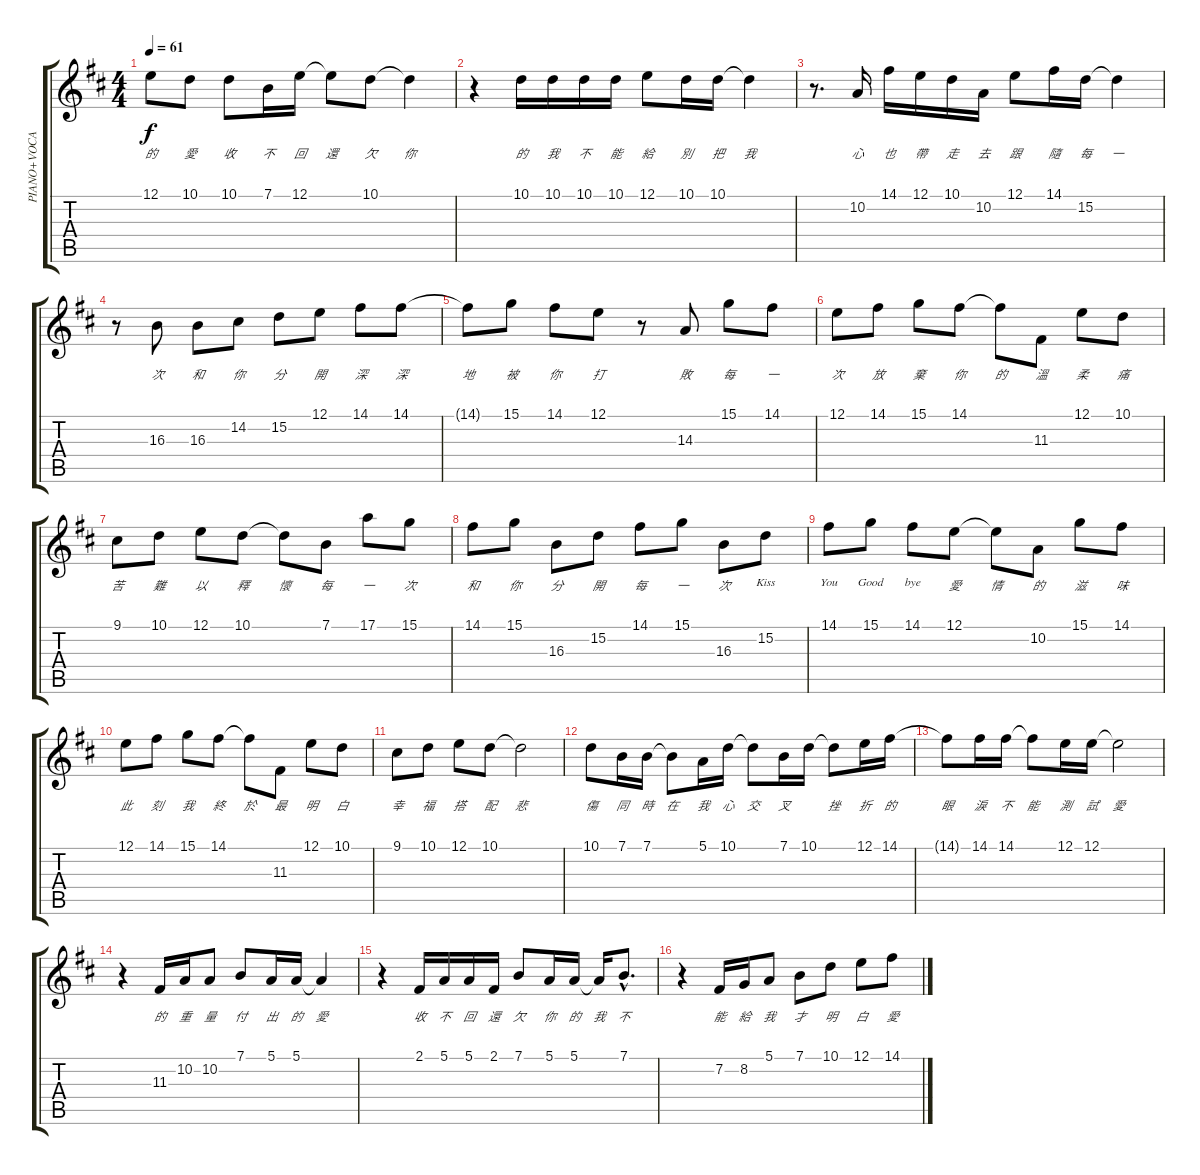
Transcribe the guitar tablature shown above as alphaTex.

\track ("PIANO+VOCAL" "PIANO+VOCA") {instrument honkytonkpiano}
\staff {score tabs}
\tuning (E4 B3 G3 D3 A2 E2) {hide}
\ts (4 4)
\tempo 61
\clef g2
\ks d
12.1.8{lyrics (0 "的") lyrics (1 "") lyrics (2 "") lyrics (3 "") lyrics (4 "") dy f} 10.1.8{lyrics (0 "愛") lyrics (1 "") lyrics (2 "") lyrics (3 "") lyrics (4 "")} 10.1.8{lyrics (0 "收") lyrics (1 "") lyrics (2 "") lyrics (3 "") lyrics (4 "")} 7.1.16{lyrics (0 "不") lyrics (1 "") lyrics (2 "") lyrics (3 "") lyrics (4 "")} 12.1.16{lyrics (0 "回　") lyrics (1 "") lyrics (2 "") lyrics (3 "") lyrics (4 "")} 12.1{t}.8{lyrics (0 "還") lyrics (1 "") lyrics (2 "") lyrics (3 "") lyrics (4 "")} 10.1.8{lyrics (0 "欠") lyrics (1 "") lyrics (2 "") lyrics (3 "") lyrics (4 "")} 10.1{t}.4{lyrics (0 "你") lyrics (1 "") lyrics (2 "") lyrics (3 "") lyrics (4 "")} |
r.4 10.1.16{lyrics (0 "的") lyrics (1 "") lyrics (2 "") lyrics (3 "") lyrics (4 "")} 10.1.16{lyrics (0 "我") lyrics (1 "") lyrics (2 "") lyrics (3 "") lyrics (4 "")} 10.1.16{lyrics (0 "不") lyrics (1 "") lyrics (2 "") lyrics (3 "") lyrics (4 "")} 10.1.16{lyrics (0 "能") lyrics (1 "") lyrics (2 "") lyrics (3 "") lyrics (4 "")} 12.1.8{lyrics (0 "給　") lyrics (1 "") lyrics (2 "") lyrics (3 "") lyrics (4 "")} 10.1.16{lyrics (0 "別") lyrics (1 "") lyrics (2 "") lyrics (3 "") lyrics (4 "")} 10.1.16{lyrics (0 "把") lyrics (1 "") lyrics (2 "") lyrics (3 "") lyrics (4 "")} 10.1{t}.4{lyrics (0 "我") lyrics (1 "") lyrics (2 "") lyrics (3 "") lyrics (4 "")} |
r.8{d} 10.2.16{lyrics (0 "心") lyrics (1 "") lyrics (2 "") lyrics (3 "") lyrics (4 "")} 14.1.16{lyrics (0 "也") lyrics (1 "") lyrics (2 "") lyrics (3 "") lyrics (4 "")} 12.1.16{lyrics (0 "帶") lyrics (1 "") lyrics (2 "") lyrics (3 "") lyrics (4 "")} 10.1.16{lyrics (0 "走") lyrics (1 "") lyrics (2 "") lyrics (3 "") lyrics (4 "")} 10.2.16{lyrics (0 "去") lyrics (1 "") lyrics (2 "") lyrics (3 "") lyrics (4 "")} 12.1.8{lyrics (0 "跟") lyrics (1 "") lyrics (2 "") lyrics (3 "") lyrics (4 "")} 14.1.16{lyrics (0 "隨") lyrics (1 "") lyrics (2 "") lyrics (3 "") lyrics (4 "")} 15.2.16{lyrics (0 "每") lyrics (1 "") lyrics (2 "") lyrics (3 "") lyrics (4 "")} 15.2{t}.4{lyrics (0 "一") lyrics (1 "") lyrics (2 "") lyrics (3 "") lyrics (4 "")} |
r.8 16.3.8{lyrics (0 "次") lyrics (1 "") lyrics (2 "") lyrics (3 "") lyrics (4 "")} 16.3.8{lyrics (0 "和") lyrics (1 "") lyrics (2 "") lyrics (3 "") lyrics (4 "")} 14.2.8{lyrics (0 "你") lyrics (1 "") lyrics (2 "") lyrics (3 "") lyrics (4 "")} 15.2.8{lyrics (0 "分") lyrics (1 "") lyrics (2 "") lyrics (3 "") lyrics (4 "")} 12.1.8{lyrics (0 "開　") lyrics (1 "") lyrics (2 "") lyrics (3 "") lyrics (4 "")} 14.1.8{lyrics (0 "深") lyrics (1 "") lyrics (2 "") lyrics (3 "") lyrics (4 "")} 14.1.8{lyrics (0 "深") lyrics (1 "") lyrics (2 "") lyrics (3 "") lyrics (4 "")} |
14.1{t}.8{lyrics (0 "地") lyrics (1 "") lyrics (2 "") lyrics (3 "") lyrics (4 "")} 15.1.8{lyrics (0 "被") lyrics (1 "") lyrics (2 "") lyrics (3 "") lyrics (4 "")} 14.1.8{lyrics (0 "你") lyrics (1 "") lyrics (2 "") lyrics (3 "") lyrics (4 "")} 12.1.8{lyrics (0 "打") lyrics (1 "") lyrics (2 "") lyrics (3 "") lyrics (4 "")} r.8 14.3.8{lyrics (0 "敗　") lyrics (1 "") lyrics (2 "") lyrics (3 "") lyrics (4 "")} 15.1.8{lyrics (0 "每") lyrics (1 "") lyrics (2 "") lyrics (3 "") lyrics (4 "")} 14.1.8{lyrics (0 "一") lyrics (1 "") lyrics (2 "") lyrics (3 "") lyrics (4 "")} |
12.1.8{lyrics (0 "次") lyrics (1 "") lyrics (2 "") lyrics (3 "") lyrics (4 "")} 14.1.8{lyrics (0 "放") lyrics (1 "") lyrics (2 "") lyrics (3 "") lyrics (4 "")} 15.1.8{lyrics (0 "棄") lyrics (1 "") lyrics (2 "") lyrics (3 "") lyrics (4 "")} 14.1.8{lyrics (0 "你") lyrics (1 "") lyrics (2 "") lyrics (3 "") lyrics (4 "")} 14.1{t}.8{lyrics (0 "的") lyrics (1 "") lyrics (2 "") lyrics (3 "") lyrics (4 "")} 11.3.8{lyrics (0 "溫") lyrics (1 "") lyrics (2 "") lyrics (3 "") lyrics (4 "")} 12.1.8{lyrics (0 "柔") lyrics (1 "") lyrics (2 "") lyrics (3 "") lyrics (4 "")} 10.1.8{lyrics (0 "痛") lyrics (1 "") lyrics (2 "") lyrics (3 "") lyrics (4 "")} |
9.1.8{lyrics (0 "苦") lyrics (1 "") lyrics (2 "") lyrics (3 "") lyrics (4 "")} 10.1.8{lyrics (0 "難") lyrics (1 "") lyrics (2 "") lyrics (3 "") lyrics (4 "")} 12.1.8{lyrics (0 "以") lyrics (1 "") lyrics (2 "") lyrics (3 "") lyrics (4 "")} 10.1.8{lyrics (0 "釋") lyrics (1 "") lyrics (2 "") lyrics (3 "") lyrics (4 "")} 10.1{t}.8{lyrics (0 "懷") lyrics (1 "") lyrics (2 "") lyrics (3 "") lyrics (4 "")} 7.1.8{lyrics (0 "每") lyrics (1 "") lyrics (2 "") lyrics (3 "") lyrics (4 "")} 17.1.8{lyrics (0 "一") lyrics (1 "") lyrics (2 "") lyrics (3 "") lyrics (4 "")} 15.1.8{lyrics (0 "次") lyrics (1 "") lyrics (2 "") lyrics (3 "") lyrics (4 "")} |
14.1.8{lyrics (0 "和") lyrics (1 "") lyrics (2 "") lyrics (3 "") lyrics (4 "")} 15.1.8{lyrics (0 "你") lyrics (1 "") lyrics (2 "") lyrics (3 "") lyrics (4 "")} 16.3.8{lyrics (0 "分") lyrics (1 "") lyrics (2 "") lyrics (3 "") lyrics (4 "")} 15.2.8{lyrics (0 "開　") lyrics (1 "") lyrics (2 "") lyrics (3 "") lyrics (4 "")} 14.1.8{lyrics (0 "每") lyrics (1 "") lyrics (2 "") lyrics (3 "") lyrics (4 "")} 15.1.8{lyrics (0 "一") lyrics (1 "") lyrics (2 "") lyrics (3 "") lyrics (4 "")} 16.3.8{lyrics (0 "次") lyrics (1 "") lyrics (2 "") lyrics (3 "") lyrics (4 "")} 15.2.8{lyrics (0 "Kiss") lyrics (1 "") lyrics (2 "") lyrics (3 "") lyrics (4 "")} |
14.1.8{lyrics (0 "You") lyrics (1 "") lyrics (2 "") lyrics (3 "") lyrics (4 "")} 15.1.8{lyrics (0 "Good") lyrics (1 "") lyrics (2 "") lyrics (3 "") lyrics (4 "")} 14.1.8{lyrics (0 "bye") lyrics (1 "") lyrics (2 "") lyrics (3 "") lyrics (4 "")} 12.1.8{lyrics (0 "愛") lyrics (1 "") lyrics (2 "") lyrics (3 "") lyrics (4 "")} 12.1{t}.8{lyrics (0 "情") lyrics (1 "") lyrics (2 "") lyrics (3 "") lyrics (4 "")} 10.2.8{lyrics (0 "的") lyrics (1 "") lyrics (2 "") lyrics (3 "") lyrics (4 "")} 15.1.8{lyrics (0 "滋") lyrics (1 "") lyrics (2 "") lyrics (3 "") lyrics (4 "")} 14.1.8{lyrics (0 "味　") lyrics (1 "") lyrics (2 "") lyrics (3 "") lyrics (4 "")} |
12.1.8{lyrics (0 "此") lyrics (1 "") lyrics (2 "") lyrics (3 "") lyrics (4 "")} 14.1.8{lyrics (0 "刻　") lyrics (1 "") lyrics (2 "") lyrics (3 "") lyrics (4 "")} 15.1.8{lyrics (0 "我") lyrics (1 "") lyrics (2 "") lyrics (3 "") lyrics (4 "")} 14.1.8{lyrics (0 "終") lyrics (1 "") lyrics (2 "") lyrics (3 "") lyrics (4 "")} 14.1{t}.8{lyrics (0 "於") lyrics (1 "") lyrics (2 "") lyrics (3 "") lyrics (4 "")} 11.3.8{lyrics (0 "最") lyrics (1 "") lyrics (2 "") lyrics (3 "") lyrics (4 "")} 12.1.8{lyrics (0 "明") lyrics (1 "") lyrics (2 "") lyrics (3 "") lyrics (4 "")} 10.1.8{lyrics (0 "白") lyrics (1 "") lyrics (2 "") lyrics (3 "") lyrics (4 "")} |
9.1.8{lyrics (0 "幸") lyrics (1 "") lyrics (2 "") lyrics (3 "") lyrics (4 "")} 10.1.8{lyrics (0 "福") lyrics (1 "") lyrics (2 "") lyrics (3 "") lyrics (4 "")} 12.1.8{lyrics (0 "搭") lyrics (1 "") lyrics (2 "") lyrics (3 "") lyrics (4 "")} 10.1.8{lyrics (0 "配") lyrics (1 "") lyrics (2 "") lyrics (3 "") lyrics (4 "")} 10.1{t}.2{lyrics (0 "悲") lyrics (1 "") lyrics (2 "") lyrics (3 "") lyrics (4 "")} |
10.1.8{lyrics (0 "傷　") lyrics (1 "") lyrics (2 "") lyrics (3 "") lyrics (4 "")} 7.1.16{lyrics (0 "同") lyrics (1 "") lyrics (2 "") lyrics (3 "") lyrics (4 "")} 7.1.16{lyrics (0 "時") lyrics (1 "") lyrics (2 "") lyrics (3 "") lyrics (4 "")} 7.1{t}.8{lyrics (0 "在") lyrics (1 "") lyrics (2 "") lyrics (3 "") lyrics (4 "")} 5.1.16{lyrics (0 "我") lyrics (1 "") lyrics (2 "") lyrics (3 "") lyrics (4 "")} 10.1.16{lyrics (0 "心") lyrics (1 "") lyrics (2 "") lyrics (3 "") lyrics (4 "")} 10.1{t}.8{lyrics (0 "交") lyrics (1 "") lyrics (2 "") lyrics (3 "") lyrics (4 "")} 7.1.16{lyrics (0 "叉　") lyrics (1 "") lyrics (2 "") lyrics (3 "") lyrics (4 "")} 10.1.16{lyrics (0 "") lyrics (1 "") lyrics (2 "") lyrics (3 "") lyrics (4 "")} 10.1{t}.8{lyrics (0 "挫") lyrics (1 "") lyrics (2 "") lyrics (3 "") lyrics (4 "")} 12.1.16{lyrics (0 "折") lyrics (1 "") lyrics (2 "") lyrics (3 "") lyrics (4 "")} 14.1.16{lyrics (0 "的") lyrics (1 "") lyrics (2 "") lyrics (3 "") lyrics (4 "")} |
14.1{t}.8{lyrics (0 "眼") lyrics (1 "") lyrics (2 "") lyrics (3 "") lyrics (4 "")} 14.1.16{lyrics (0 "淚") lyrics (1 "") lyrics (2 "") lyrics (3 "") lyrics (4 "")} 14.1.16{lyrics (0 "不") lyrics (1 "") lyrics (2 "") lyrics (3 "") lyrics (4 "")} 14.1{t}.8{lyrics (0 "能") lyrics (1 "") lyrics (2 "") lyrics (3 "") lyrics (4 "")} 12.1.16{lyrics (0 "測") lyrics (1 "") lyrics (2 "") lyrics (3 "") lyrics (4 "")} 12.1.16{lyrics (0 "試") lyrics (1 "") lyrics (2 "") lyrics (3 "") lyrics (4 "")} 12.1{t}.2{lyrics (0 "愛") lyrics (1 "") lyrics (2 "") lyrics (3 "") lyrics (4 "")} |
r.4 11.3.16{lyrics (0 "的") lyrics (1 "") lyrics (2 "") lyrics (3 "") lyrics (4 "")} 10.2.16{lyrics (0 "重") lyrics (1 "") lyrics (2 "") lyrics (3 "") lyrics (4 "")} 10.2.8{lyrics (0 "量") lyrics (1 "") lyrics (2 "") lyrics (3 "") lyrics (4 "")} 7.1.8{lyrics (0 "付") lyrics (1 "") lyrics (2 "") lyrics (3 "") lyrics (4 "")} 5.1.16{lyrics (0 "出") lyrics (1 "") lyrics (2 "") lyrics (3 "") lyrics (4 "")} 5.1.16{lyrics (0 "的") lyrics (1 "") lyrics (2 "") lyrics (3 "") lyrics (4 "")} 5.1{t}.4{lyrics (0 "愛") lyrics (1 "") lyrics (2 "") lyrics (3 "") lyrics (4 "")} |
r.4 2.1.16{lyrics (0 "收") lyrics (1 "") lyrics (2 "") lyrics (3 "") lyrics (4 "")} 5.1.16{lyrics (0 "不") lyrics (1 "") lyrics (2 "") lyrics (3 "") lyrics (4 "")} 5.1.16{lyrics (0 "回　") lyrics (1 "") lyrics (2 "") lyrics (3 "") lyrics (4 "")} 2.1.16{lyrics (0 "還") lyrics (1 "") lyrics (2 "") lyrics (3 "") lyrics (4 "")} 7.1.8{lyrics (0 "欠") lyrics (1 "") lyrics (2 "") lyrics (3 "") lyrics (4 "")} 5.1.16{lyrics (0 "你") lyrics (1 "") lyrics (2 "") lyrics (3 "") lyrics (4 "")} 5.1.16{lyrics (0 "的") lyrics (1 "") lyrics (2 "") lyrics (3 "") lyrics (4 "")} 5.1{t}.16{lyrics (0 "我") lyrics (1 "") lyrics (2 "") lyrics (3 "") lyrics (4 "")} 7.1{hac}.8{d lyrics (0 "不") lyrics (1 "") lyrics (2 "") lyrics (3 "") lyrics (4 "")} |
r.4 7.2.16{lyrics (0 "能") lyrics (1 "") lyrics (2 "") lyrics (3 "") lyrics (4 "")} 8.2.16{lyrics (0 "給　　") lyrics (1 "") lyrics (2 "") lyrics (3 "") lyrics (4 "")} 5.1.8{lyrics (0 "我") lyrics (1 "") lyrics (2 "") lyrics (3 "") lyrics (4 "")} 7.1.8{lyrics (0 "才") lyrics (1 "") lyrics (2 "") lyrics (3 "") lyrics (4 "")} 10.1.8{lyrics (0 "明") lyrics (1 "") lyrics (2 "") lyrics (3 "") lyrics (4 "")} 12.1.8{lyrics (0 "白") lyrics (1 "") lyrics (2 "") lyrics (3 "") lyrics (4 "")} 14.1.8{lyrics (0 "愛") lyrics (1 "") lyrics (2 "") lyrics (3 "") lyrics (4 "")}
